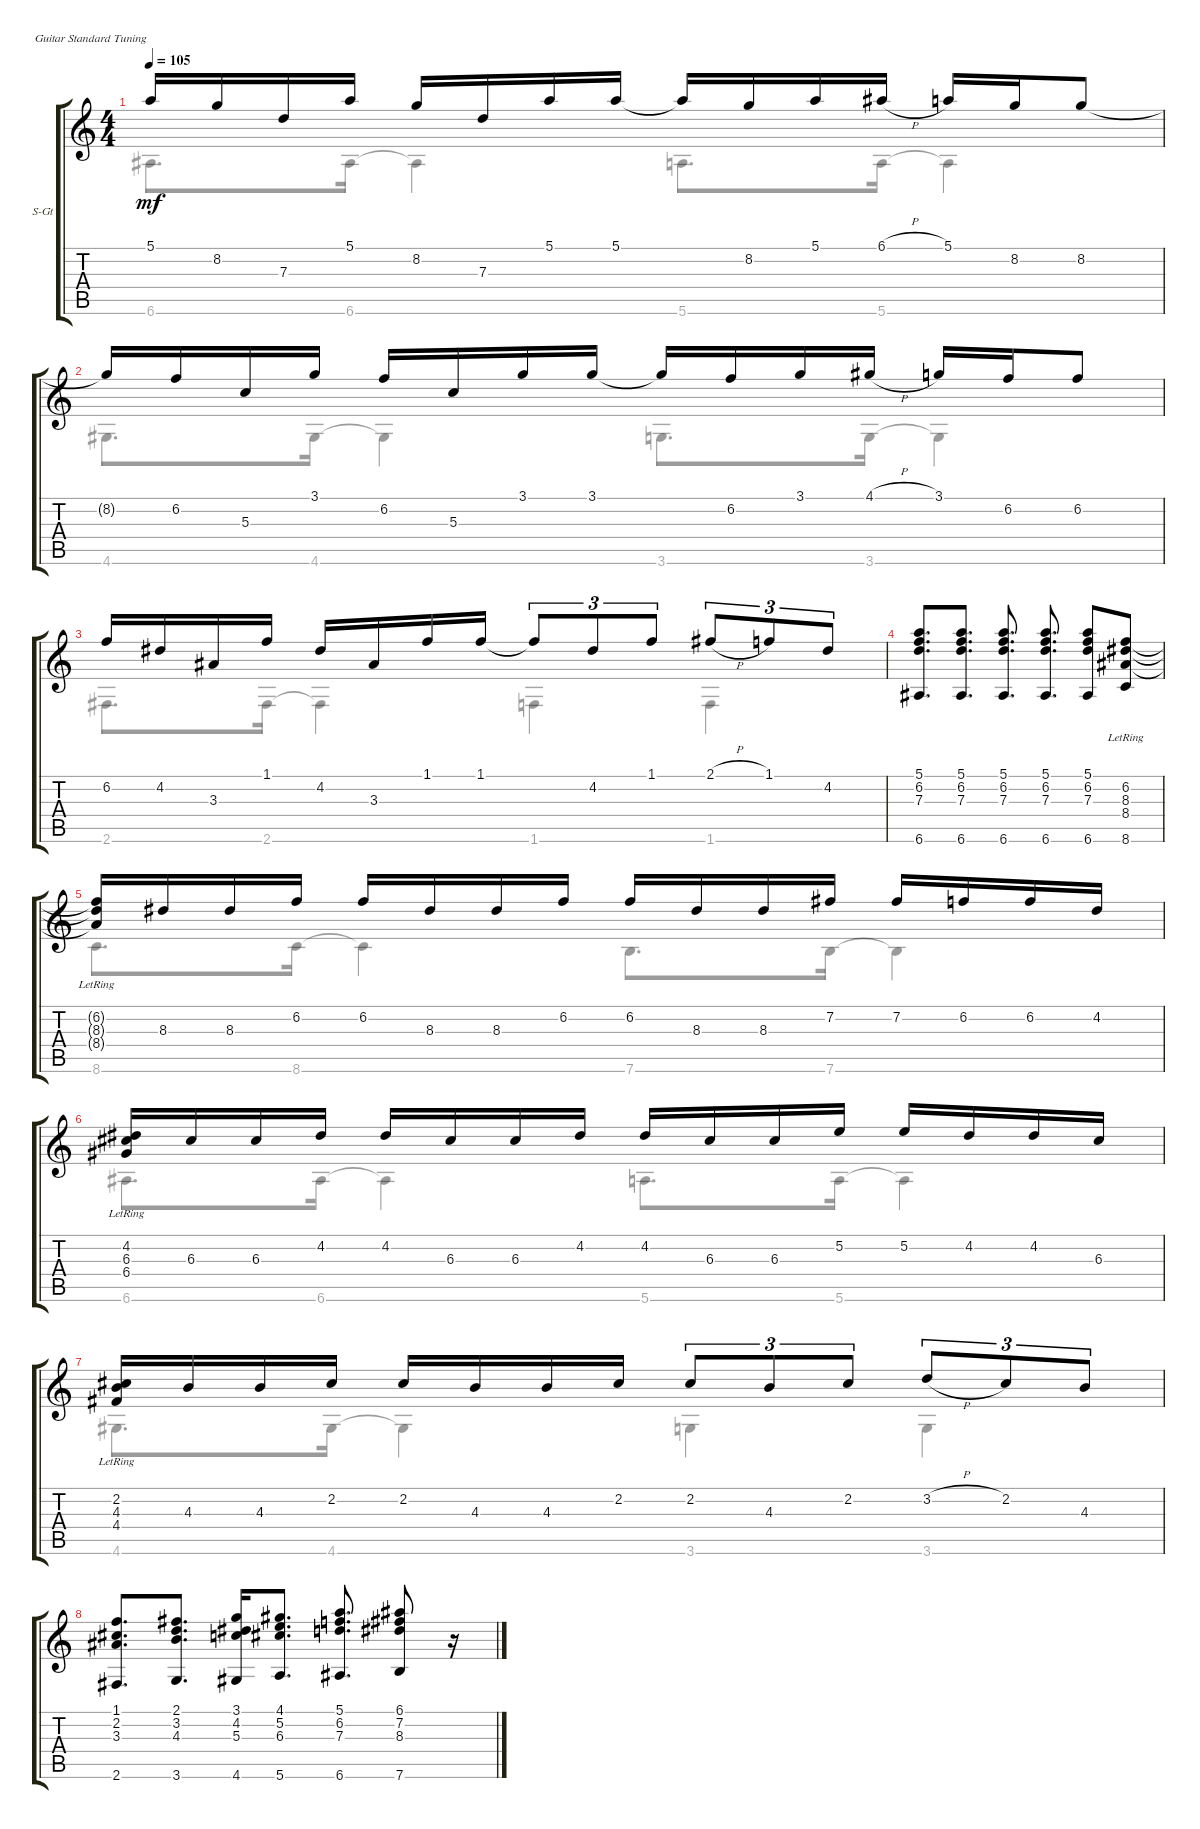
\defaultSystemsLayout 4
\bracketExtendMode groupsimilarinstruments
\firstSystemTrackNameOrientation horizontal
\otherSystemsTrackNameOrientation horizontal
\track ("Steel Guitar" "S-Gt") {instrument acousticguitarsteel}
\staff {score tabs}
\tuning (E4 B3 G3 D3 A2 E2)
\voice
\ts (4 4)
\tempo 105
\clef g2
\ks c
5.1.16{dy mf} 8.2.16 7.3.16 5.1.16 8.2.16 7.3.16 5.1.16 5.1.16 5.1{t}.16 8.2.16 5.1.16 6.1{h}.16 5.1.16 8.2.16 8.2.8 |
8.2{t}.16 6.2.16 5.3.16 3.1.16 6.2.16 5.3.16 3.1.16 3.1.16 3.1{t}.16 6.2.16 3.1.16 4.1{h}.16 3.1.16 6.2.16 6.2.8 |
6.2.16 4.2.16 3.3.16 1.1.16 4.2.16 3.3.16 1.1.16 1.1.16 1.1{t}.8{tu (3 2)} 4.2.8{tu (3 2)} 1.1.8{tu (3 2)} 2.1{h}.8{tu (3 2)} 1.1.8{tu (3 2)} 4.2.8{tu (3 2)} |
(5.1 6.6 7.3 6.2).8{d} (5.1 6.6 7.3 6.2).8{d} (5.1 6.6 7.3 6.2).8{d} (5.1 6.6 7.3 6.2).8{d} (5.1 6.6 7.3 6.2).8 (8.6{lr} 8.4{lr} 8.3{lr} 6.2{lr}).8 |
(8.4{lr t} 8.3{lr t} 6.2{lr t}).16 8.3.16 8.3.16 6.2.16 6.2.16 8.3.16 8.3.16 6.2.16 6.2.16 8.3.16 8.3.16 7.2.16 7.2.16 6.2.16 6.2.16 4.2.16 |
(4.2{lr} 6.4{lr} 6.3).16 6.3.16 6.3.16 4.2.16 4.2.16 6.3.16 6.3.16 4.2.16 4.2.16 6.3.16 6.3.16 5.2.16 5.2.16 4.2.16 4.2.16 6.3.16 |
(2.2{lr} 4.3{lr} 4.4{lr}).16 4.3.16 4.3.16 2.2.16 2.2.16 4.3.16 4.3.16 2.2.16 2.2.8{tu (3 2)} 4.3.8{tu (3 2)} 2.2.8{tu (3 2)} 3.2{h}.8{tu (3 2)} 2.2.8{tu (3 2)} 4.3.8{tu (3 2)} |
(3.3 2.6 1.1 2.2).8{d} (4.3 3.6 2.1 3.2).8{d} (5.3 4.6 3.1 4.2).16 (6.3 5.6 4.1 5.2).8{d} (7.3 6.6 5.1 6.2).8{d} (8.3 7.6 6.1 7.2).8 r.16
\voice
\clef g2
\ottava regular
\simile none
\ks c
6.6.8{d dy mf} 6.6.16 6.6{t}.4 5.6.8{d} 5.6.16 5.6{t}.4 |
4.6.8{d} 4.6.16 4.6{t}.4 3.6.8{d} 3.6.16 3.6{t}.4 |
2.6.8{d} 2.6.16 2.6{t}.4 1.6.4 1.6.4 |
|
8.6.8{d} 8.6.16 8.6{t}.4 7.6.8{d} 7.6.16 7.6{t}.4 |
6.6.8{d} 6.6.16 6.6{t}.4 5.6.8{d} 5.6.16 5.6{t}.4 |
4.6.8{d} 4.6.16 4.6{t}.4 3.6.4 3.6.4 |
